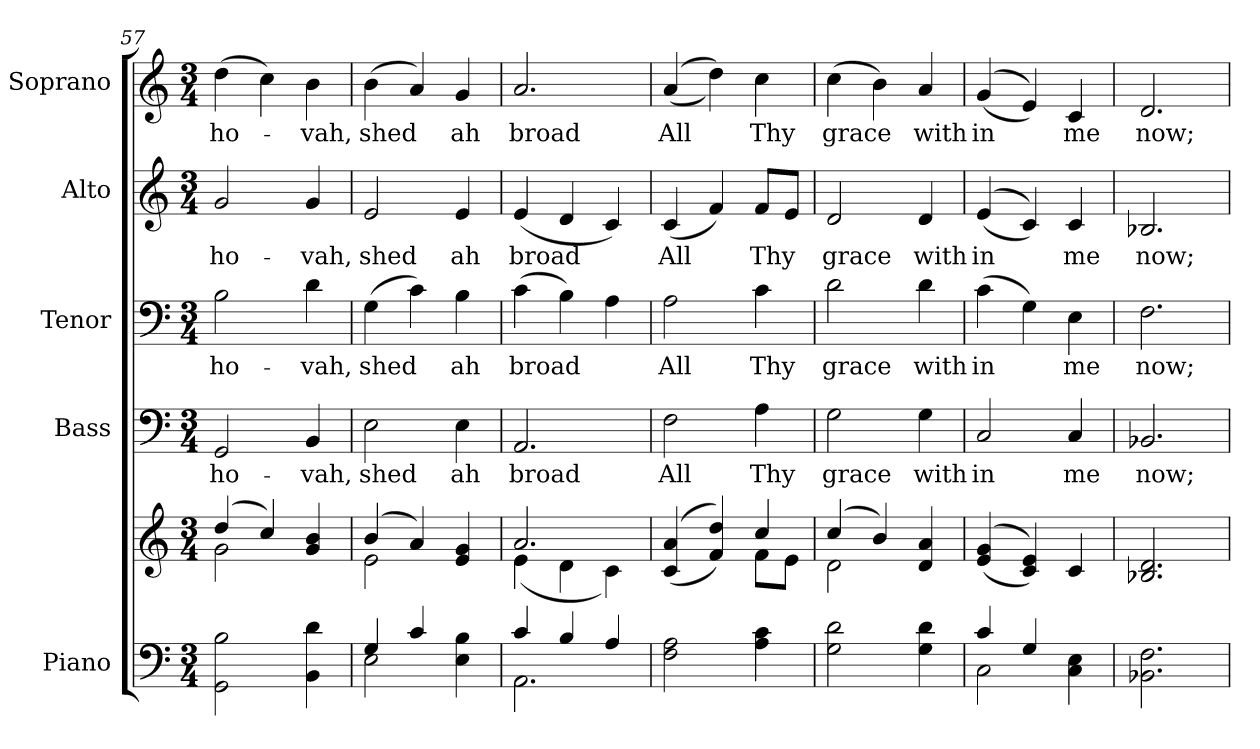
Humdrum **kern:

**kern	**kern	**kern	**text	**kern	**text	**kern	**text	**kern	**text
*part5	*part5	*part4	*part4	*part3	*part3	*part2	*part2	*part1	*part1
*staff6	*staff5	*staff4	*staff4	*staff3	*staff3	*staff2	*staff2	*staff1	*staff1
*I"Piano	*	*I"Bass	*	*I"Tenor	*	*I"Alto	*	*I"Soprano	*
*I'Pno.	*	*I'B.	*	*I'T.	*	*I'A.	*	*I'S.	*
*clefF4	*clefG2	*clefF4	*	*clefF4	*	*clefG2	*	*clefG2	*
*k[]	*k[]	*k[]	*	*k[]	*	*k[]	*	*k[]	*
*C:	*C:	*C:	*	*C:	*	*C:	*	*C:	*
*M3/4	*M3/4	*M3/4	*	*M3/4	*	*M3/4	*	*M3/4	*
=57	=57	=57	=57	=57	=57	=57	=57	=57	=57
*	*^	*	*	*	*	*	*	*	*
!	!	!	!	!LO:LY:b:color=#000000	!	!	!	!	!	!
!	!	!	!	!	!	!LO:LY:b:color=#000000	!	!	!	!
!	!	!	!	!	!	!	!	!LO:LY:b:color=#000000	!	!
!	!	!	!	!	!	!	!	!	!	!LO:LY:b:color=#000000
2GGi\ 2Bi	(4ddi/	2gi\	2GGi/	-ho-	2Bi\	-ho-	2gi/	-ho-	(4ddi\	-ho-
.	4cci/)	.	.	.	.	.	.	.	4cci\)	.
!	!	!	!	!LO:LY:b:color=#000000	!	!	!	!	!	!
!	!	!	!	!	!	!LO:LY:b:color=#000000	!	!	!	!
!	!	!	!	!	!	!	!	!LO:LY:b:color=#000000	!	!
!	!	!	!	!	!	!	!	!	!	!LO:LY:b:color=#000000
4BBi\ 4di	4gi/ 4bi	4ryy	4BBi/	-vah,	4di\	-vah,	4gi/	-vah,	4bi\	-vah,
=58	=58	=58	=58	=58	=58	=58	=58	=58	=58	=58
*^	*	*	*	*	*	*	*	*	*	*
!	!	!	!	!	!LO:LY:b:color=#000000	!	!	!	!	!	!
!	!	!	!	!	!	!	!LO:LY:b:color=#000000	!	!	!	!
!	!	!	!	!	!	!	!	!	!LO:LY:b:color=#000000	!	!
!	!	!	!	!	!	!	!	!	!	!	!LO:LY:b:color=#000000
4Gi/	2Ei\	(4bi/	2ei\	2Ei\	shed	(4Gi\	shed	2ei/	shed	(4bi\	shed
4ci/	.	4ai/)	.	.	.	4ci\)	.	.	.	4ai/)	.
!	!	!	!	!	!LO:LY:b:color=#000000	!	!	!	!	!	!
!	!	!	!	!	!	!	!LO:LY:b:color=#000000	!	!	!	!
!	!	!	!	!	!	!	!	!	!LO:LY:b:color=#000000	!	!
!	!	!	!	!	!	!	!	!	!	!	!LO:LY:b:color=#000000
4Ei\ 4Bi	4ryy	4ei/ 4gi	4ryy	4Ei\	ah	4Bi\	ah	4ei/	ah	4gi/	ah
!!LO:PB:g=z
=59	=59	=59	=59	=59	=59	=59	=59	=59	=59	=59	=59
!	!	!	!	!	!LO:LY:b:color=#000000	!	!	!	!	!	!
!	!	!	!	!	!	!	!LO:LY:b:color=#000000	!	!	!	!
!	!	!	!	!	!	!	!	!	!LO:LY:b:color=#000000	!	!
!	!	!	!	!	!	!	!	!	!	!	!LO:LY:b:color=#000000
4ci/	2.AAi\	2.ai/	(4ei\	2.AAi/	broad	(4ci\	broad	(4ei/	broad	2.ai/	broad
4Bi/	.	.	4di\	.	.	4Bi\)	.	4di/	.	.	.
4Ai/	.	.	4ci\)	.	.	4Ai\	.	4ci/)	.	.	.
*v	*v	*	*	*	*	*	*	*	*	*	*
=60	=60	=60	=60	=60	=60	=60	=60	=60	=60	=60
!	!	!	!	!LO:LY:b:color=#000000	!	!	!	!	!	!
!	!	!	!	!	!	!LO:LY:b:color=#000000	!	!	!	!
!	!	!	!	!	!	!	!	!LO:LY:b:color=#000000	!	!
!	!	!	!	!	!	!	!	!	!	!LO:LY:b:color=#000000
2Fi\ 2Ai	((4ci/ 4ai	2ryy	2Fi\	All	2Ai\	All	(4ci/	All	((4ai/	All
.	4fi/ 4ddi))	.	.	.	.	.	4fi/)	.	4ddi\))	.
!	!	!	!	!LO:LY:b:color=#000000	!	!	!	!	!	!
!	!	!	!	!	!	!LO:LY:b:color=#000000	!	!	!	!
!	!	!	!	!	!	!	!	!LO:LY:b:color=#000000	!	!
!	!	!	!	!	!	!	!	!	!	!LO:LY:b:color=#000000
4Ai\ 4ci	4cci/	8fi\L	4Ai\	Thy	4ci\	Thy	8fi/L	Thy	4cci\	Thy
.	.	8ei\J	.	.	.	.	8ei/J	.	.	.
=61	=61	=61	=61	=61	=61	=61	=61	=61	=61	=61
!	!	!	!	!LO:LY:b:color=#000000	!	!	!	!	!	!
!	!	!	!	!	!	!LO:LY:b:color=#000000	!	!	!	!
!	!	!	!	!	!	!	!	!LO:LY:b:color=#000000	!	!
!	!	!	!	!	!	!	!	!	!	!LO:LY:b:color=#000000
2Gi\ 2di	(4cci/	2di\	2Gi\	grace	2di\	grace	2di/	grace	(4cci\	grace
.	4bi/)	.	.	.	.	.	.	.	4bi\)	.
!	!	!	!	!LO:LY:b:color=#000000	!	!	!	!	!	!
!	!	!	!	!	!	!LO:LY:b:color=#000000	!	!	!	!
!	!	!	!	!	!	!	!	!LO:LY:b:color=#000000	!	!
!	!	!	!	!	!	!	!	!	!	!LO:LY:b:color=#000000
4Gi\ 4di	4di/ 4ai	4ryy	4Gi\	with	4di\	with	4di/	with	4ai/	with
*	*v	*v	*	*	*	*	*	*	*	*
!!LO:PB:g=z
=62	=62	=62	=62	=62	=62	=62	=62	=62	=62
*^	*	*	*	*	*	*	*	*	*
*	*	*^	*	*	*	*	*	*	*	*
!	!	!	!	!	!LO:LY:b:color=#000000	!	!	!	!	!	!
*	*	*v	*v	*	*	*	*	*	*	*	*
*	*	*^	*	*	*	*	*	*	*	*
!	!	!	!	!	!	!	!LO:LY:b:color=#000000	!	!	!	!
*	*	*v	*v	*	*	*	*	*	*	*	*
*	*	*^	*	*	*	*	*	*	*	*
!	!	!	!	!	!	!	!	!	!LO:LY:b:color=#000000	!	!
*	*	*v	*v	*	*	*	*	*	*	*	*
*	*	*^	*	*	*	*	*	*	*	*
!	!	!	!	!	!	!	!	!	!	!	!LO:LY:b:color=#000000
*	*	*v	*v	*	*	*	*	*	*	*	*
4ci/	2Ci\	((4ei/ 4gi	2Ci/	in	(4ci\	in	((4ei/	in	((4gi/	in
4Gi/	.	4ci/ 4ei))	.	.	4Gi\)	.	4ci/))	.	4ei/))	.
!	!	!	!	!LO:LY:b:color=#000000	!	!	!	!	!	!
!	!	!	!	!	!	!LO:LY:b:color=#000000	!	!	!	!
!	!	!	!	!	!	!	!	!LO:LY:b:color=#000000	!	!
!	!	!	!	!	!	!	!	!	!	!LO:LY:b:color=#000000
4Ci\ 4Ei	4ryy	4ci/	4Ci/	me	4Ei\	me	4ci/	me	4ci/	me
*v	*v	*	*	*	*	*	*	*	*	*
=63	=63	=63	=63	=63	=63	=63	=63	=63	=63
*^	*	*	*	*	*	*	*	*	*
!	!	!	!	!LO:LY:b:color=#000000	!	!	!	!	!	!
*v	*v	*	*	*	*	*	*	*	*	*
*^	*	*	*	*	*	*	*	*	*
!	!	!	!	!	!	!LO:LY:b:color=#000000	!	!	!	!
*v	*v	*	*	*	*	*	*	*	*	*
*^	*	*	*	*	*	*	*	*	*
!	!	!	!	!	!	!	!	!LO:LY:b:color=#000000	!	!
*v	*v	*	*	*	*	*	*	*	*	*
*^	*	*	*	*	*	*	*	*	*
!	!	!	!	!	!	!	!	!	!	!LO:LY:b:color=#000000
*v	*v	*	*	*	*	*	*	*	*	*
2.BB-Xi\ 2.Fi	2.B-Xi/ 2.di	2.BB-Xi/	now;	2.Fi\	now;	2.B-Xi/	now;	2.di/	now;
=	=	=	=	=	=	=	=	=	=
*-	*-	*-	*-	*-	*-	*-	*-	*-	*-
